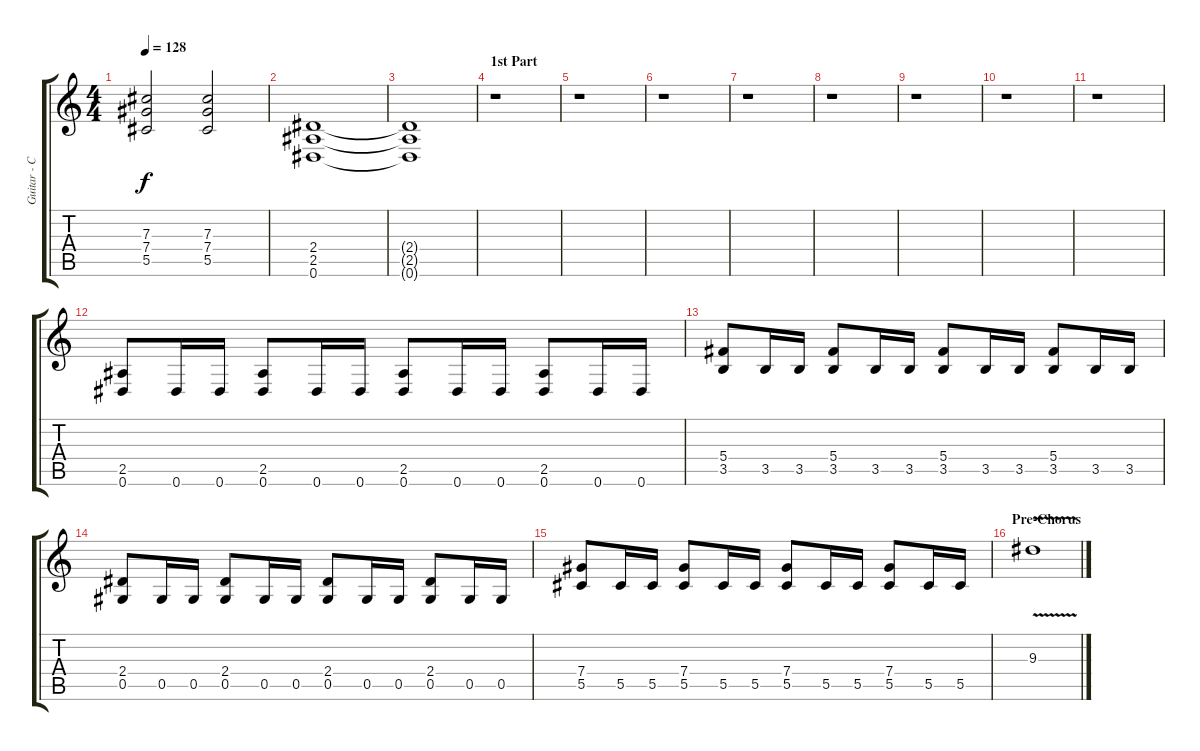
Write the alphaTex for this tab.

\track ("Guitar - Cederic Dupont" "Guitar - C") {instrument overdrivenguitar}
\staff {score tabs}
\tuning (Eb4 Bb3 Gb3 Db3 Ab2 Eb2) {hide}
\ts (4 4)
\tempo 128
\clef g2
\ks c
(7.3 7.4 5.5).2{dy f} (7.3 7.4 5.5).2 |
(2.4 2.5 0.6).1 |
(2.4{t} 2.5{t} 0.6{t}).1 |
\section ("" "1st Part")
r.1 |
r.1 |
r.1 |
r.1 |
r.1 |
r.1 |
r.1 |
r.1 |
(2.5 0.6).8 0.6.16 0.6.16 (2.5 0.6).8 0.6.16 0.6.16 (2.5 0.6).8 0.6.16 0.6.16 (2.5 0.6).8 0.6.16 0.6.16 |
(5.4 3.5).8 3.5.16 3.5.16 (5.4 3.5).8 3.5.16 3.5.16 (5.4 3.5).8 3.5.16 3.5.16 (5.4 3.5).8 3.5.16 3.5.16 |
(2.4 0.5).8 0.5.16 0.5.16 (2.4 0.5).8 0.5.16 0.5.16 (2.4 0.5).8 0.5.16 0.5.16 (2.4 0.5).8 0.5.16 0.5.16 |
(7.4 5.5).8 5.5.16 5.5.16 (7.4 5.5).8 5.5.16 5.5.16 (7.4 5.5).8 5.5.16 5.5.16 (7.4 5.5).8 5.5.16 5.5.16 |
\section ("" "Pre-Chorus")
9.3{v}.1
